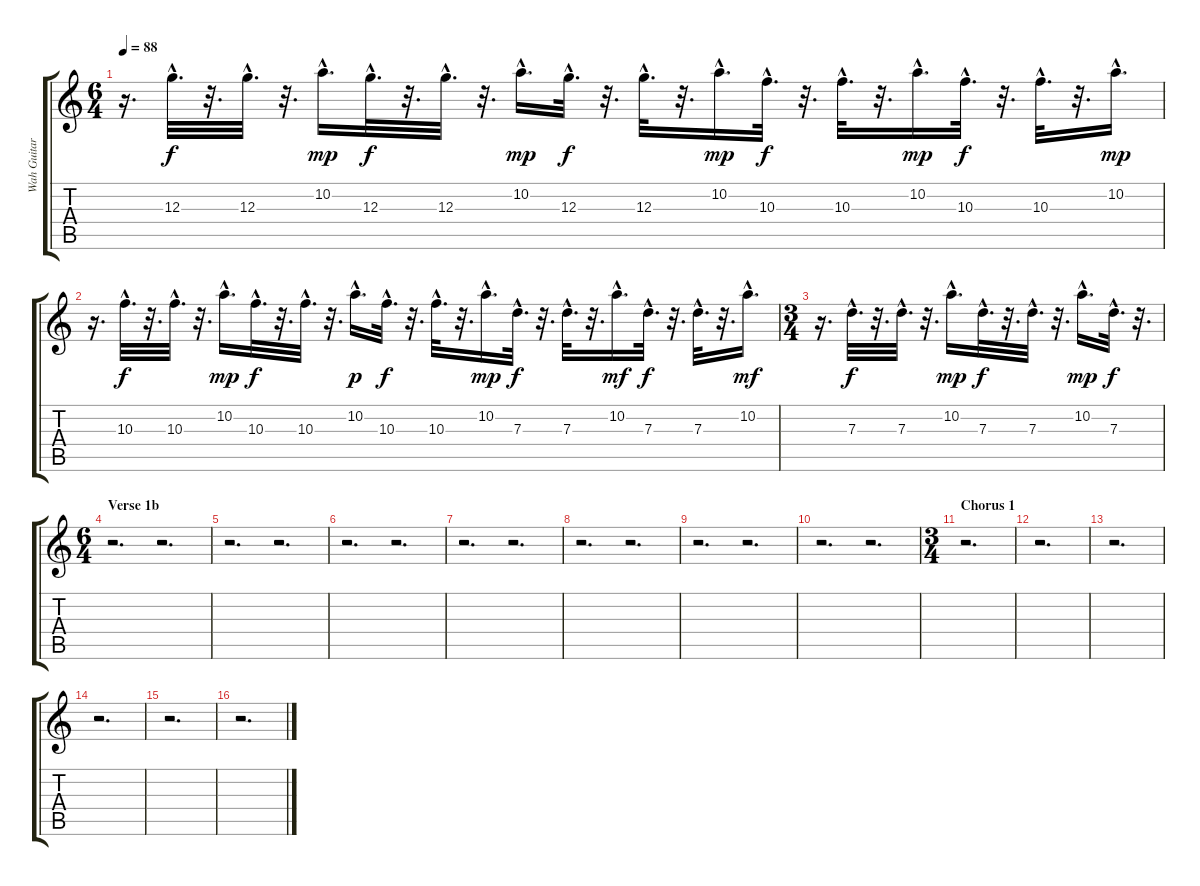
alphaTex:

\track ("Wah Guitar" "Wah Guitar") {instrument electricguitarjazz}
\staff {score tabs}
\tuning (E4 B3 G3 D3 A2 E2) {hide}
\ts (6 4)
\tempo 88
\clef g2
\ks c
r.16{d dy mf} 12.3{hac}.32{d dy f} r.32{d} 12.3{hac}.32{d} r.32{d} 10.2{hac}.16{d dy mp} 12.3{hac}.32{d dy f} r.32{d} 12.3{hac}.32{d} r.32{d} 10.2{hac}.16{d dy mp} 12.3{hac}.32{d dy f} r.32{d} 12.3{hac}.32{d} r.32{d} 10.2{hac}.16{d dy mp} 10.3{hac}.32{d dy f} r.32{d} 10.3{hac}.32{d} r.32{d} 10.2{hac}.16{d dy mp} 10.3{hac}.32{d dy f} r.32{d} 10.3{hac}.32{d} r.32{d} 10.2{hac}.16{d dy mp} |
r.16{d} 10.3{hac}.32{d dy f} r.32{d} 10.3{hac}.32{d} r.32{d} 10.2{hac}.16{d dy mp} 10.3{hac}.32{d dy f} r.32{d} 10.3{hac}.32{d} r.32{d} 10.2{hac}.16{d dy p} 10.3{hac}.32{d dy f} r.32{d} 10.3{hac}.32{d} r.32{d} 10.2{hac}.16{d dy mp} 7.3{hac}.32{d dy f} r.32{d} 7.3{hac}.32{d} r.32{d} 10.2{hac}.16{d dy mf} 7.3{hac}.32{d dy f} r.32{d} 7.3{hac}.32{d} r.32{d} 10.2{hac}.16{d dy mf} |
\ts (3 4)
r.16{d} 7.3{hac}.32{d dy f} r.32{d} 7.3{hac}.32{d} r.32{d} 10.2{hac}.16{d dy mp} 7.3{hac}.32{d dy f} r.32{d} 7.3{hac}.32{d} r.32{d} 10.2{hac}.16{d dy mp} 7.3{hac}.32{d dy f} r.32{d} |
\ts (6 4)
\section ("" "Verse 1b")
r.2{d} r.2{d} |
r.2{d} r.2{d} |
r.2{d} r.2{d} |
r.2{d} r.2{d} |
r.2{d} r.2{d} |
r.2{d} r.2{d} |
r.2{d} r.2{d} |
\ts (3 4)
\section ("" "Chorus 1")
r.2{d} |
r.2{d} |
r.2{d} |
r.2{d} |
r.2{d} |
r.2{d}
